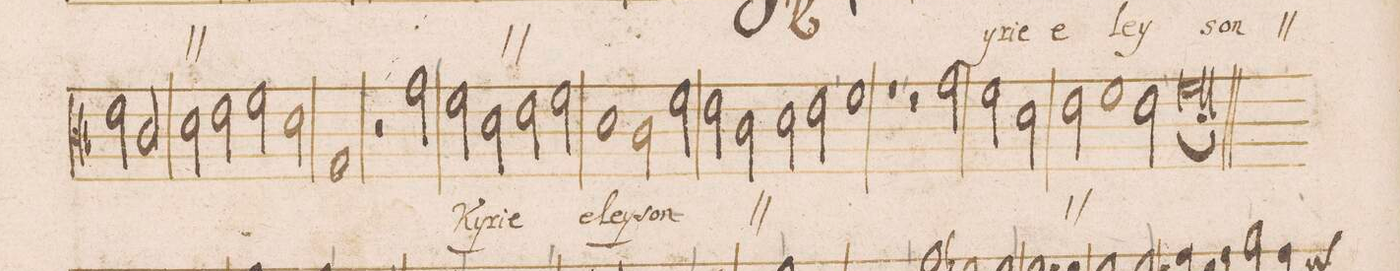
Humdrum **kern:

**kern	**text
*I"DISCANTVS	*
*clefC3	*
*k[b-]	*
*met(C|)	*
*M2\1	*
2e\	-rie
2c/	.
=34-	=34-
2d\	e-
2e\	.
2f\	-ley-
2d\	.
=35-	=35-
1G	-son
*	*Xij
2r	.
2g\	.
=36-	=36-
2f\	Ky-
2d\	-rie
2e\	.
2f\	e-
=37-	=37-
1d	-ley-
2c\	-son
*	*ij
2f\	Ky-
=38-	=38-
2e\	-rie
2c\	e-
2d\	-ley-
2e\	.
=39-	=39-
1f	-son
1r	.
=40-	=40-
2r	.
2g\	Ky-
2f\	-rie
2d\	e-
=41-	=41-
2e\	-ley-
1f	.
2e\	.
=42-	=42-
0f;<l	-son
*	*Xij
==	==
*-	*-
